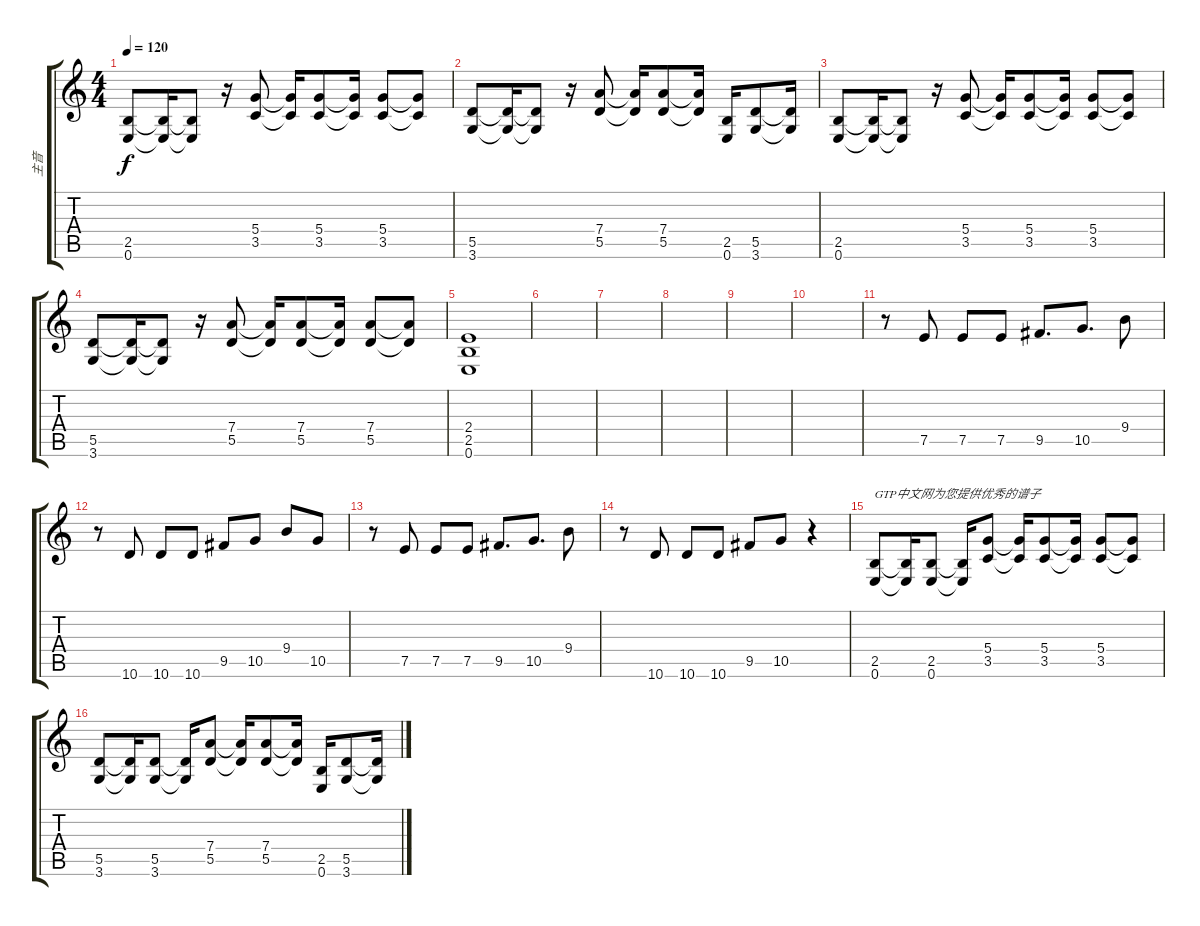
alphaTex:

\track ("主音" "主音") {instrument electricguitarmuted}
\staff {score tabs}
\tuning (E4 B3 G3 D3 A2 E2) {hide}
\ts (4 4)
\tempo 120
\clef g2
\ks c
(2.5 0.6).8{dy f instrument overdrivenguitar} (2.5{t} 0.6{t}).16 (2.5{t} 0.6{t}).8 r.16 (5.4 3.5).8 (5.4{t} 3.5{t}).16 (5.4 3.5).8 (5.4{t} 3.5{t}).16 (5.4 3.5).8 (5.4{t} 3.5{t}).8 |
(5.5 3.6).8{instrument overdrivenguitar} (5.5{t} 3.6{t}).16 (5.5{t} 3.6{t}).8 r.16 (7.4 5.5).8 (7.4{t} 5.5{t}).16 (7.4 5.5).8 (7.4{t} 5.5{t}).16 (2.5 0.6).16 (5.5 3.6).8 (5.5{t} 3.6{t}).16 |
(2.5 0.6).8{instrument overdrivenguitar} (2.5{t} 0.6{t}).16 (2.5{t} 0.6{t}).8 r.16 (5.4 3.5).8 (5.4{t} 3.5{t}).16 (5.4 3.5).8 (5.4{t} 3.5{t}).16 (5.4 3.5).8 (5.4{t} 3.5{t}).8 |
(5.5 3.6).8{instrument overdrivenguitar} (5.5{t} 3.6{t}).16 (5.5{t} 3.6{t}).8 r.16 (7.4 5.5).8 (7.4{t} 5.5{t}).16 (7.4 5.5).8 (7.4{t} 5.5{t}).16 (7.4 5.5).8 (7.4{t} 5.5{t}).8 |
(2.4 2.5 0.6).1 |
|
|
|
|
|
r.8 7.5.8 7.5.8 7.5.8 9.5.8{d} 10.5.8{d} 9.4.8 |
r.8 10.6.8 10.6.8 10.6.8 9.5.8 10.5.8 9.4.8 10.5.8 |
r.8 7.5.8 7.5.8 7.5.8 9.5.8{d} 10.5.8{d} 9.4.8 |
r.8 10.6.8 10.6.8 10.6.8 9.5.8 10.5.8 r.4 |
(2.5 0.6).8{txt "GTP中文网为您提供优秀的谱子" instrument overdrivenguitar} (2.5{t} 0.6{t}).16 (2.5 0.6).8 (2.5{t} 0.6{t}).16 (5.4 3.5).8 (5.4{t} 3.5{t}).16 (5.4 3.5).8 (5.4{t} 3.5{t}).16 (5.4 3.5).8 (5.4{t} 3.5{t}).8 |
(5.5 3.6).8{instrument overdrivenguitar} (5.5{t} 3.6{t}).16 (5.5 3.6).8 (5.5{t} 3.6{t}).16 (7.4 5.5).8 (7.4{t} 5.5{t}).16 (7.4 5.5).8 (7.4{t} 5.5{t}).16 (2.5 0.6).16 (5.5 3.6).8 (5.5{t} 3.6{t}).16
